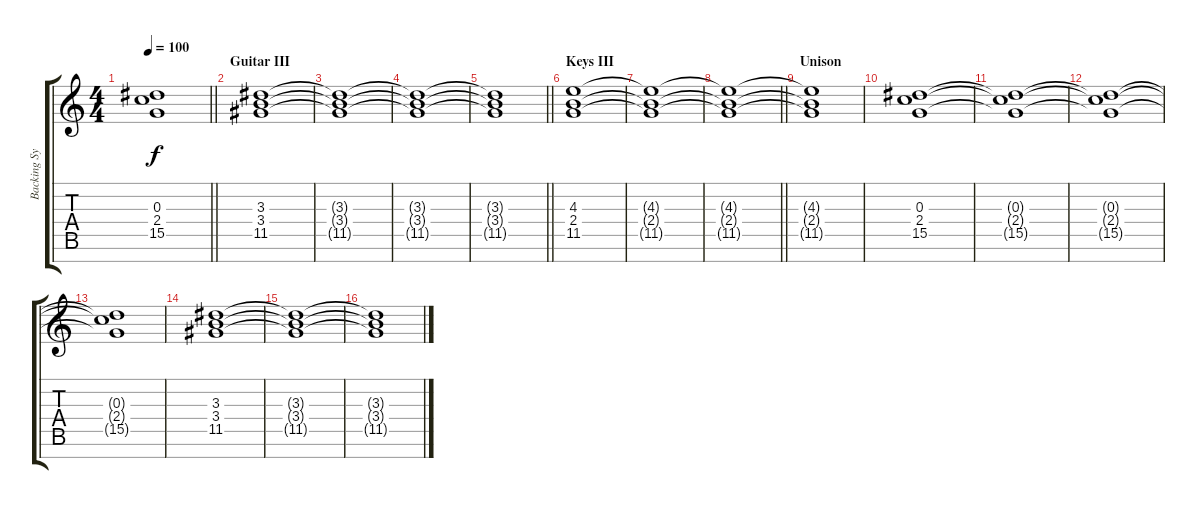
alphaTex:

\track ("Backing Synth" "Backing Sy") {instrument stringensemble2}
\staff {score tabs}
\tuning (C6 F5 C5 F4 C4 F3 A2) {hide}
\ts (4 4)
\tempo 100
\clef g2
\barLineRight lightlight
\ks c
(0.3{t} 2.4{t} 15.5{t}).1{dy f volume 8} |
\section ("" "Guitar III")
(3.3 3.4 11.5).1{volume 4} |
(3.3{t} 3.4{t} 11.5{t}).1 |
(3.3{t} 3.4{t} 11.5{t}).1 |
\barLineRight lightlight
(3.3{t} 3.4{t} 11.5{t}).1{volume 8} |
\section ("" "Keys III")
(4.3 2.4 11.5).1{volume 4} |
(4.3{t} 2.4{t} 11.5{t}).1 |
\barLineRight lightlight
(4.3{t} 2.4{t} 11.5{t}).1 |
\section ("" "Unison")
(4.3{t} 2.4{t} 11.5{t}).1{volume 8} |
(0.3 2.4 15.5).1{volume 5} |
(0.3{t} 2.4{t} 15.5{t}).1 |
(0.3{t} 2.4{t} 15.5{t}).1 |
(0.3{t} 2.4{t} 15.5{t}).1{volume 8} |
(3.3 3.4 11.5).1{volume 4} |
(3.3{t} 3.4{t} 11.5{t}).1 |
(3.3{t} 3.4{t} 11.5{t}).1
